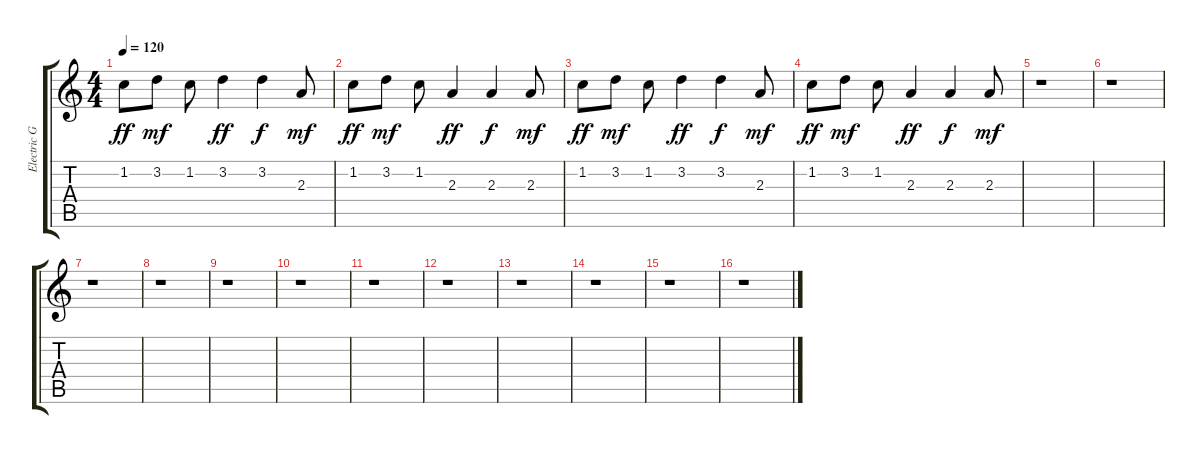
\track ("Electric Guitar 1" "Electric G") {instrument electricguitarclean}
\staff {score tabs}
\tuning (E4 B3 G3 D3 A2 E2) {hide}
\ts (4 4)
\tempo 120
\clef g2
\ks c
1.2.8{dy ff} 3.2.8{dy mf} 1.2.8 3.2.4{dy ff} 3.2.4{dy f} 2.3.8{dy mf} |
1.2.8{dy ff} 3.2.8{dy mf} 1.2.8 2.3.4{dy ff} 2.3.4{dy f} 2.3.8{dy mf} |
1.2.8{dy ff} 3.2.8{dy mf} 1.2.8 3.2.4{dy ff} 3.2.4{dy f} 2.3.8{dy mf} |
1.2.8{dy ff} 3.2.8{dy mf} 1.2.8 2.3.4{dy ff} 2.3.4{dy f} 2.3.8{dy mf} |
r.1 |
r.1 |
r.1 |
r.1 |
r.1 |
r.1 |
r.1 |
r.1 |
r.1 |
r.1 |
r.1 |
r.1
